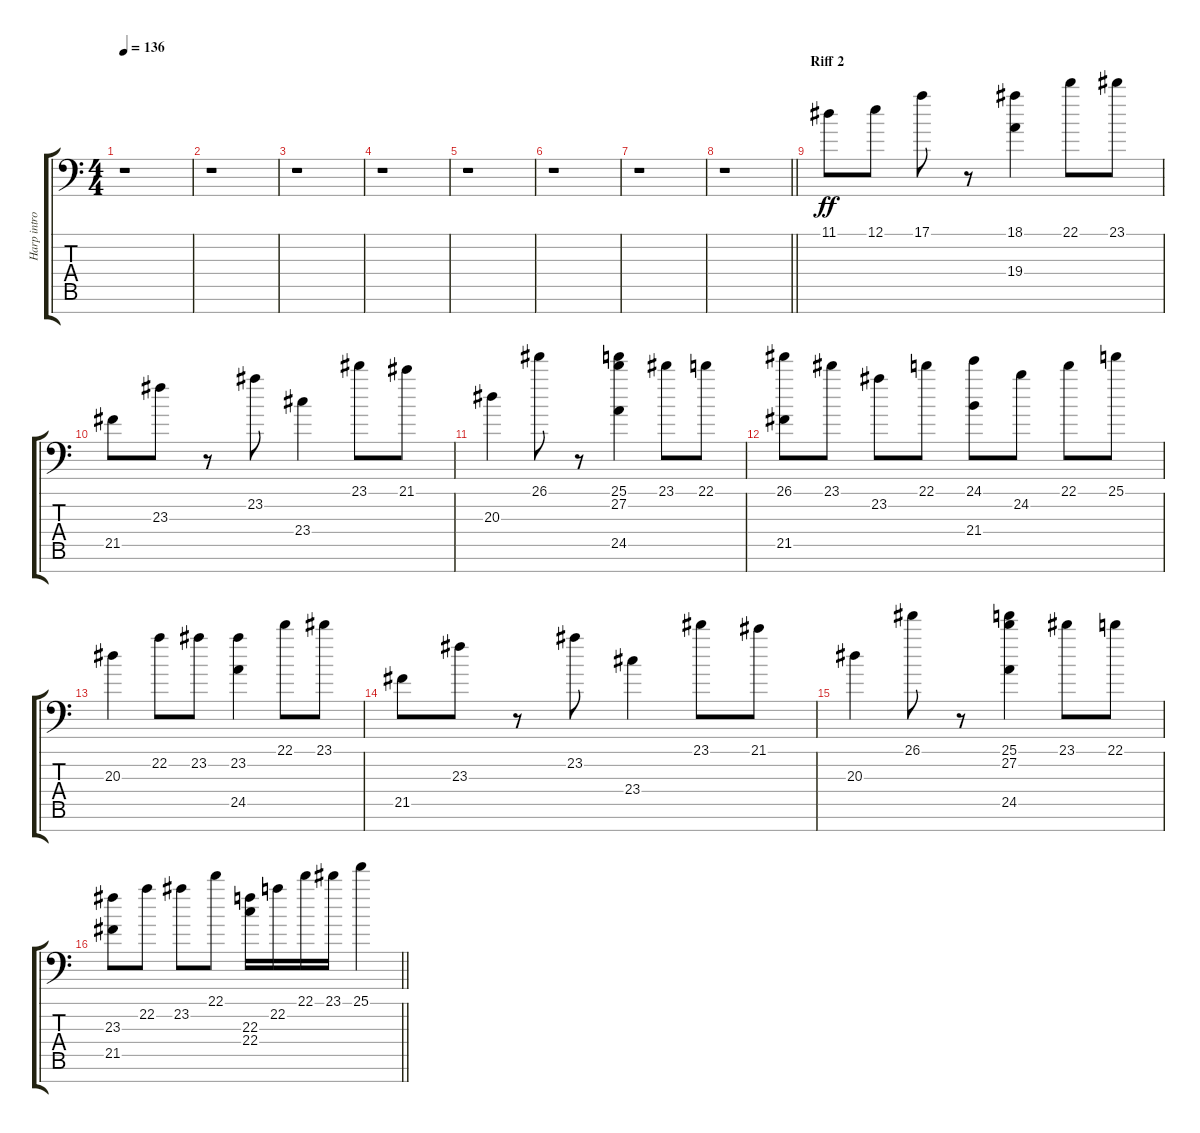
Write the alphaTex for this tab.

\track ("Harp intro" "Harp intro") {instrument orchestralharp}
\staff {score tabs}
\tuning (E4 B3 G3 D3 A2 E2 C-1) {hide}
\ts (4 4)
\tempo 136
\clef f4
\ks c
r.1{dy ff} |
r.1 |
r.1 |
r.1 |
r.1 |
r.1 |
r.1 |
\barLineRight lightlight
r.1 |
\section ("" "Riff 2")
11.1.8 12.1.8 17.1.8 r.8 (18.1 19.4).4 22.1.8 23.1.8 |
21.5.8 23.3.8 r.8 23.2.8 23.4.4 23.1.8 21.1.8 |
20.3.4 26.1.8 r.8 (25.1 27.2 24.5).4 23.1.8 22.1.8 |
(26.1 21.5).8 23.1.8 23.2.8 22.1.8 (24.1 21.4).8 24.2.8 22.1.8 25.1.8 |
20.3.4 22.2.8 23.2.8 (23.2 24.5).4 22.1.8 23.1.8 |
21.5.8 23.3.8 r.8 23.2.8 23.4.4 23.1.8 21.1.8 |
20.3.4 26.1.8 r.8 (25.1 27.2 24.5).4 23.1.8 22.1.8 |
\barLineRight lightlight
(23.3 21.5).8 22.2.8 23.2.8 22.1.8 (22.3 22.4).16 22.2.16 22.1.16 23.1.16 25.1.4
